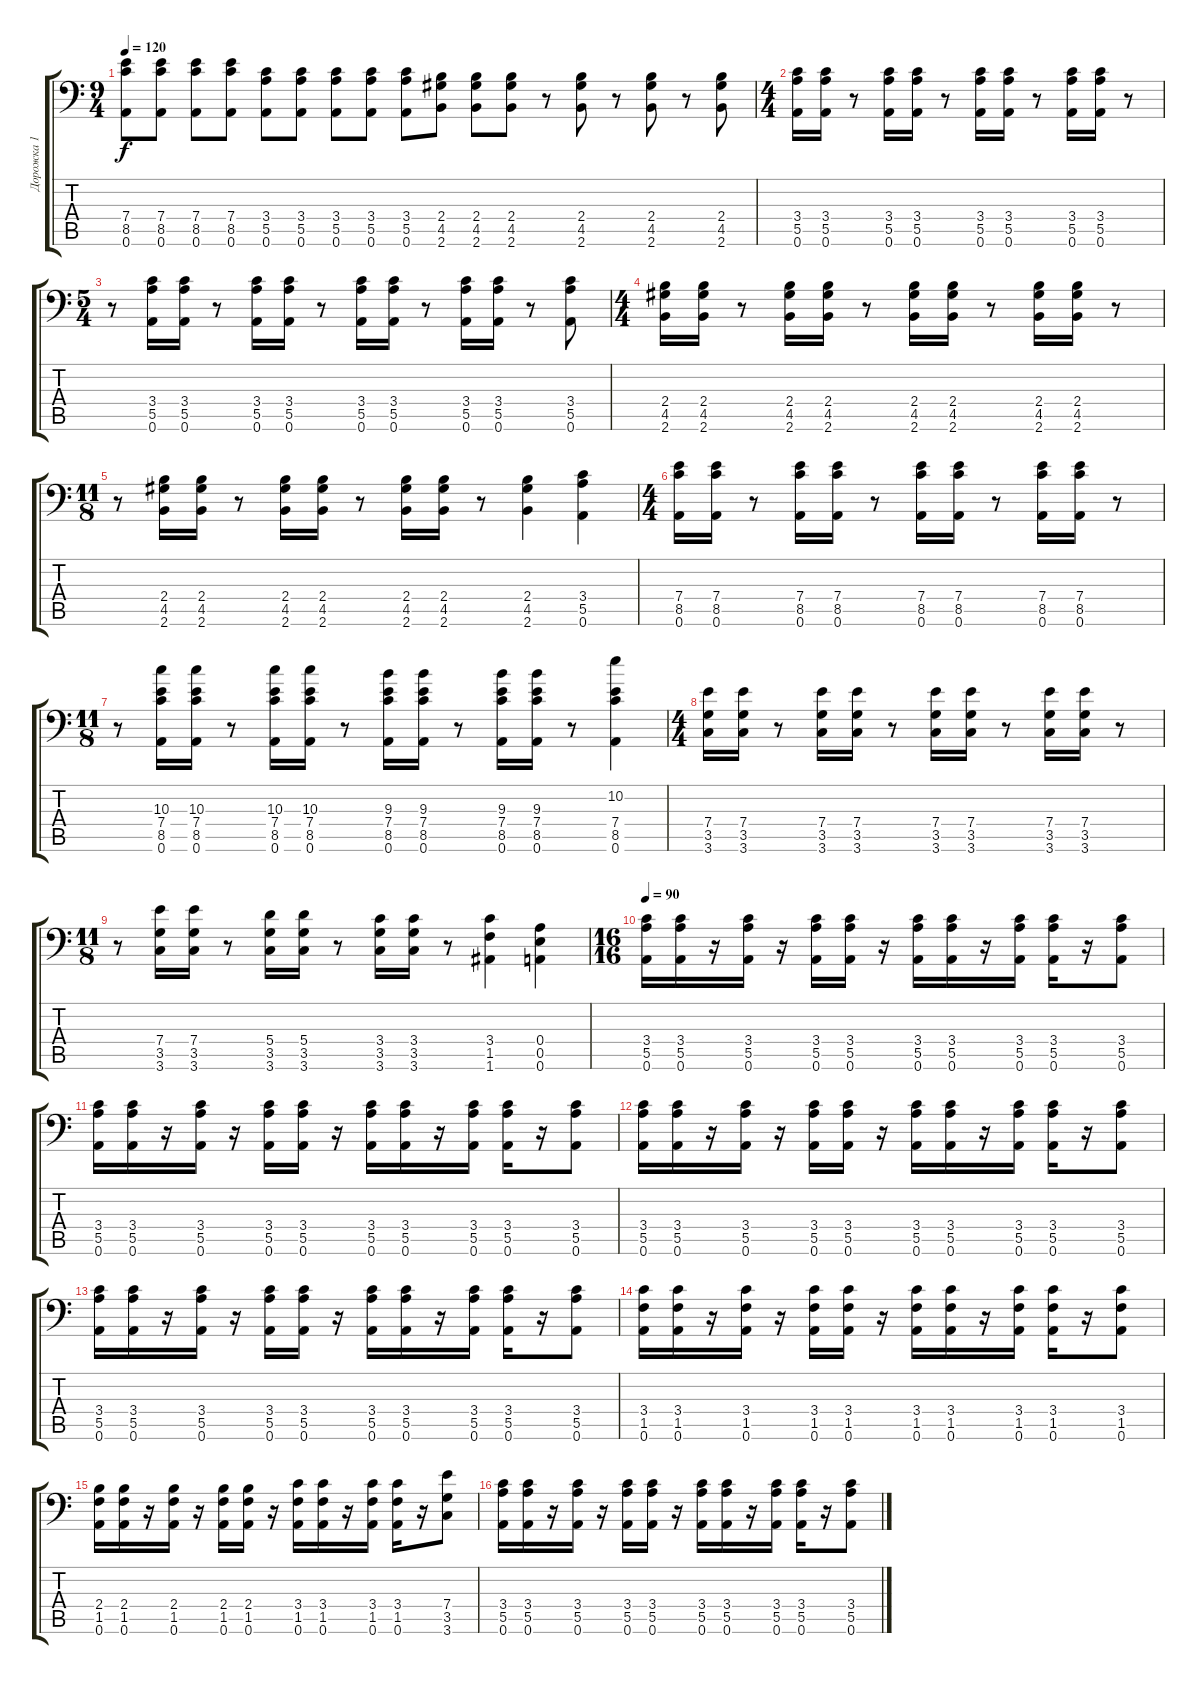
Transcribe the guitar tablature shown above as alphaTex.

\track ("Дорожка 1" "Дорожка 1") {instrument distortionguitar}
\staff {score tabs}
\tuning (B3 Gb3 D3 A2 E2 A1) {hide}
\ts (9 4)
\tempo 120
\clef f4
\ks c
(7.4 8.5 0.6).8{dy f} (7.4 8.5 0.6).8 (7.4 8.5 0.6).8 (7.4 8.5 0.6).8 (3.4 5.5 0.6).8 (3.4 5.5 0.6).8 (3.4 5.5 0.6).8 (3.4 5.5 0.6).8 (3.4 5.5 0.6).8 (2.4 4.5 2.6).8 (2.4 4.5 2.6).8 (2.4 4.5 2.6).8 r.8 (2.4 4.5 2.6).8 r.8 (2.4 4.5 2.6).8 r.8 (2.4 4.5 2.6).8 |
\ts (4 4)
(3.4 5.5 0.6).16 (3.4 5.5 0.6).16 r.8 (3.4 5.5 0.6).16 (3.4 5.5 0.6).16 r.8 (3.4 5.5 0.6).16 (3.4 5.5 0.6).16 r.8 (3.4 5.5 0.6).16 (3.4 5.5 0.6).16 r.8 |
\ts (5 4)
r.8 (3.4 5.5 0.6).16 (3.4 5.5 0.6).16 r.8 (3.4 5.5 0.6).16 (3.4 5.5 0.6).16 r.8 (3.4 5.5 0.6).16 (3.4 5.5 0.6).16 r.8 (3.4 5.5 0.6).16 (3.4 5.5 0.6).16 r.8 (3.4 5.5 0.6).8 |
\ts (4 4)
(2.4 4.5 2.6).16 (2.4 4.5 2.6).16 r.8 (2.4 4.5 2.6).16 (2.4 4.5 2.6).16 r.8 (2.4 4.5 2.6).16 (2.4 4.5 2.6).16 r.8 (2.4 4.5 2.6).16 (2.4 4.5 2.6).16 r.8 |
\ts (11 8)
r.8 (2.4 4.5 2.6).16 (2.4 4.5 2.6).16 r.8 (2.4 4.5 2.6).16 (2.4 4.5 2.6).16 r.8 (2.4 4.5 2.6).16 (2.4 4.5 2.6).16 r.8 (2.4 4.5 2.6).4 (3.4 5.5 0.6).4 |
\ts (4 4)
(7.4 8.5 0.6).16 (7.4 8.5 0.6).16 r.8 (7.4 8.5 0.6).16 (7.4 8.5 0.6).16 r.8 (7.4 8.5 0.6).16 (7.4 8.5 0.6).16 r.8 (7.4 8.5 0.6).16 (7.4 8.5 0.6).16 r.8 |
\ts (11 8)
r.8 (10.3 7.4 8.5 0.6).16 (10.3 7.4 8.5 0.6).16 r.8 (10.3 7.4 8.5 0.6).16 (10.3 7.4 8.5 0.6).16 r.8 (9.3 7.4 8.5 0.6).16 (9.3 7.4 8.5 0.6).16 r.8 (9.3 7.4 8.5 0.6).16 (9.3 7.4 8.5 0.6).16 r.8 (10.2 7.4 8.5 0.6).4 |
\ts (4 4)
(7.4 3.5 3.6).16 (7.4 3.5 3.6).16 r.8 (7.4 3.5 3.6).16 (7.4 3.5 3.6).16 r.8 (7.4 3.5 3.6).16 (7.4 3.5 3.6).16 r.8 (7.4 3.5 3.6).16 (7.4 3.5 3.6).16 r.8 |
\ts (11 8)
r.8 (7.4 3.5 3.6).16 (7.4 3.5 3.6).16 r.8 (5.4 3.5 3.6).16 (5.4 3.5 3.6).16 r.8 (3.4 3.5 3.6).16 (3.4 3.5 3.6).16 r.8 (3.4 1.5 1.6).4 (0.4 0.5 0.6).4 |
\ts (16 16)
\tempo 90
(3.4 5.5 0.6).16 (3.4 5.5 0.6).16 r.16 (3.4 5.5 0.6).16 r.16 (3.4 5.5 0.6).16 (3.4 5.5 0.6).16 r.16 (3.4 5.5 0.6).16 (3.4 5.5 0.6).16 r.16 (3.4 5.5 0.6).16 (3.4 5.5 0.6).16 r.16 (3.4 5.5 0.6).8 |
(3.4 5.5 0.6).16 (3.4 5.5 0.6).16 r.16 (3.4 5.5 0.6).16 r.16 (3.4 5.5 0.6).16 (3.4 5.5 0.6).16 r.16 (3.4 5.5 0.6).16 (3.4 5.5 0.6).16 r.16 (3.4 5.5 0.6).16 (3.4 5.5 0.6).16 r.16 (3.4 5.5 0.6).8 |
(3.4 5.5 0.6).16 (3.4 5.5 0.6).16 r.16 (3.4 5.5 0.6).16 r.16 (3.4 5.5 0.6).16 (3.4 5.5 0.6).16 r.16 (3.4 5.5 0.6).16 (3.4 5.5 0.6).16 r.16 (3.4 5.5 0.6).16 (3.4 5.5 0.6).16 r.16 (3.4 5.5 0.6).8 |
(3.4 5.5 0.6).16 (3.4 5.5 0.6).16 r.16 (3.4 5.5 0.6).16 r.16 (3.4 5.5 0.6).16 (3.4 5.5 0.6).16 r.16 (3.4 5.5 0.6).16 (3.4 5.5 0.6).16 r.16 (3.4 5.5 0.6).16 (3.4 5.5 0.6).16 r.16 (3.4 5.5 0.6).8 |
(3.4 1.5 0.6).16 (3.4 1.5 0.6).16 r.16 (3.4 1.5 0.6).16 r.16 (3.4 1.5 0.6).16 (3.4 1.5 0.6).16 r.16 (3.4 1.5 0.6).16 (3.4 1.5 0.6).16 r.16 (3.4 1.5 0.6).16 (3.4 1.5 0.6).16 r.16 (3.4 1.5 0.6).8 |
(2.4 1.5 0.6).16 (2.4 1.5 0.6).16 r.16 (2.4 1.5 0.6).16 r.16 (2.4 1.5 0.6).16 (2.4 1.5 0.6).16 r.16 (3.4 1.5 0.6).16 (3.4 1.5 0.6).16 r.16 (3.4 1.5 0.6).16 (3.4 1.5 0.6).16 r.16 (7.4 3.5 3.6).8 |
(3.4 5.5 0.6).16 (3.4 5.5 0.6).16 r.16 (3.4 5.5 0.6).16 r.16 (3.4 5.5 0.6).16 (3.4 5.5 0.6).16 r.16 (3.4 5.5 0.6).16 (3.4 5.5 0.6).16 r.16 (3.4 5.5 0.6).16 (3.4 5.5 0.6).16 r.16 (3.4 5.5 0.6).8
